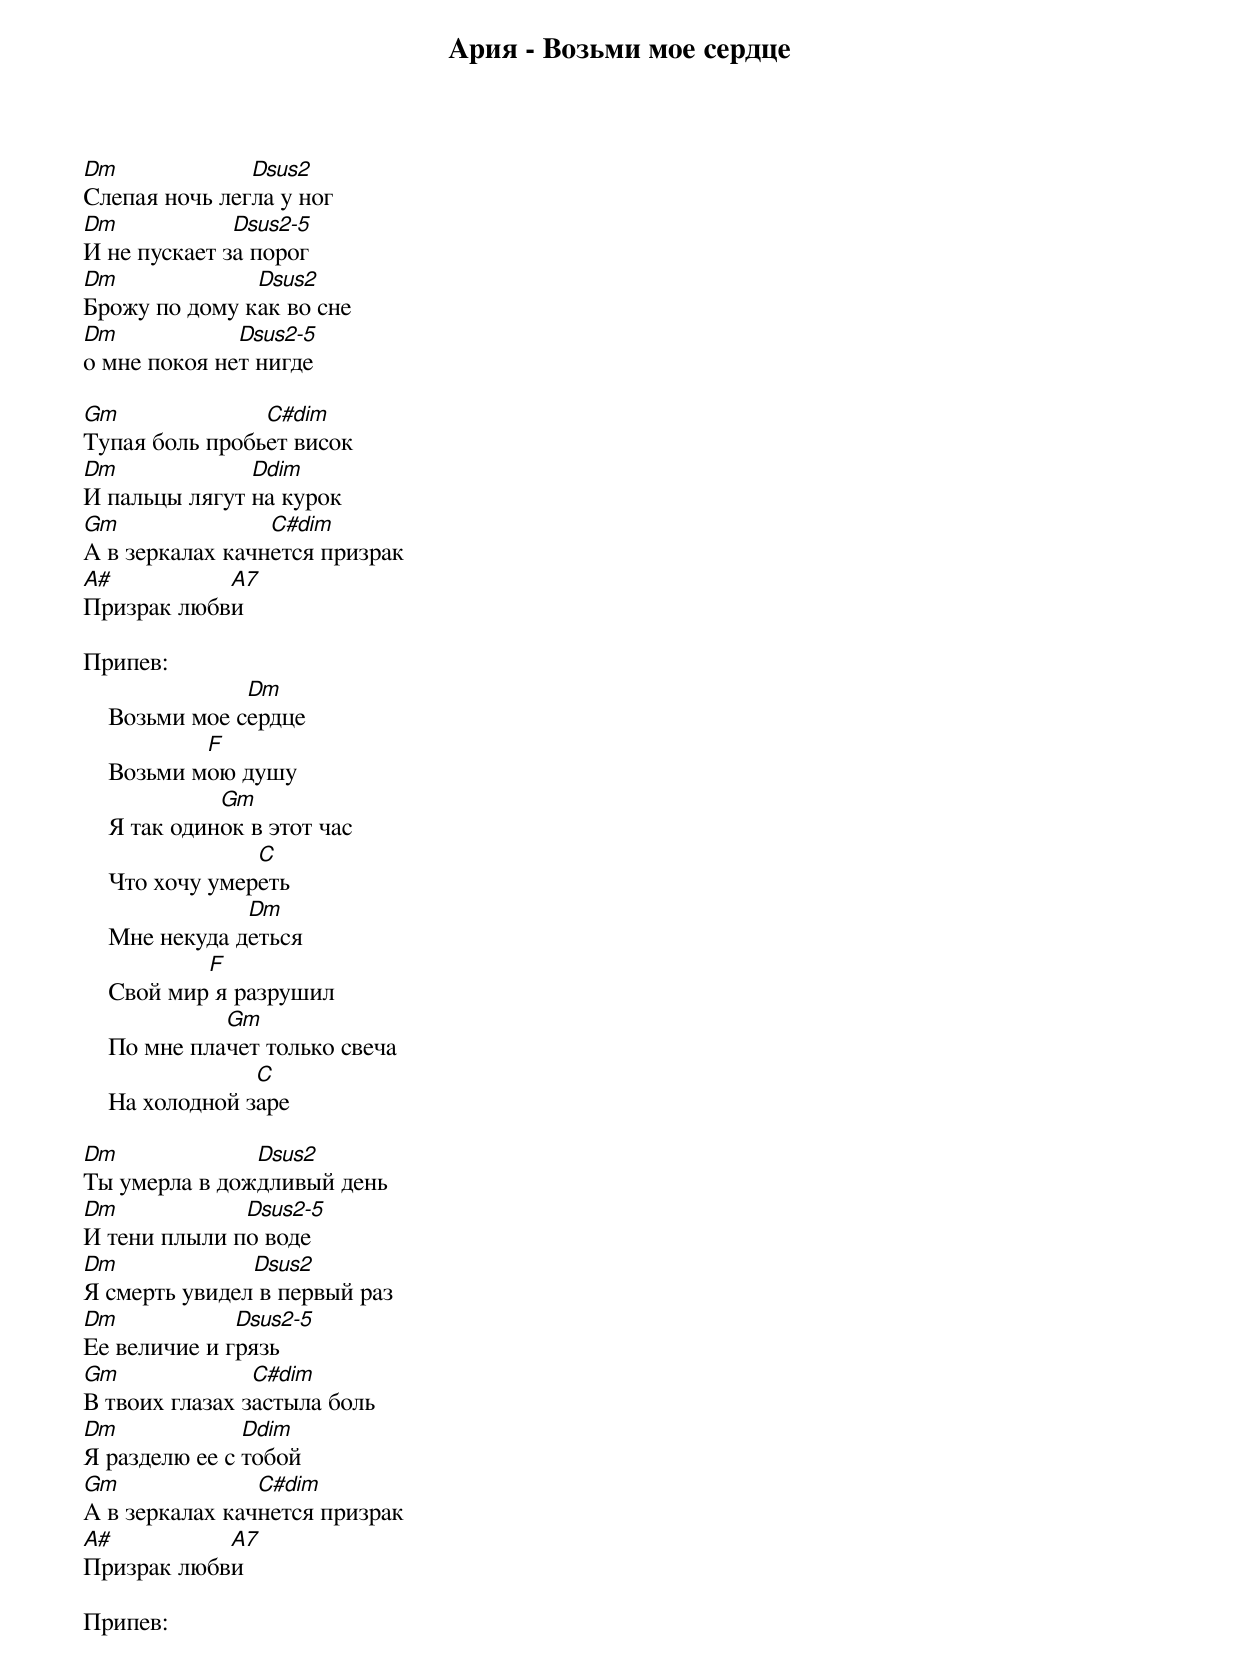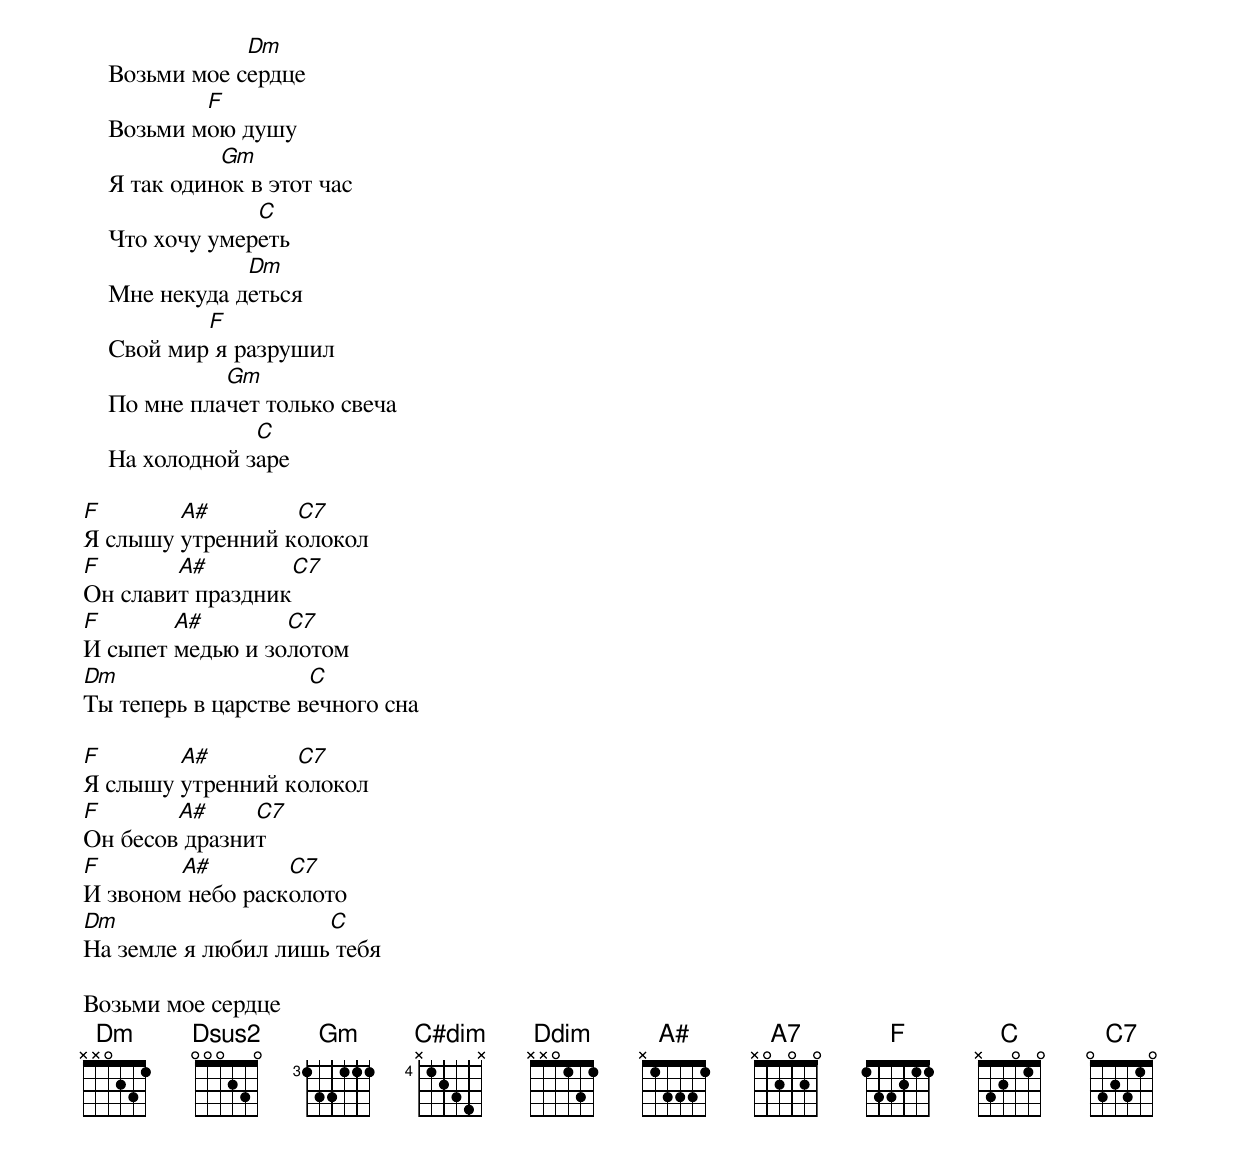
Ария - Возьми мое сердце

Dm             Dsus2
Слепая ночь легла у ног
Dm            Dsus2-5
И не пускает за порог
Dm             Dsus2
Брожу по дому как во сне
Dm            Dsus2-5
о мне покоя нет нигде

Gm              C#dim
Тупая боль пробьет висок
Dm             Ddim
И пальцы лягут на курок
Gm               C#dim
А в зеркалах качнется призрак
A#          A7
Призрак любви

Припев:
                Dm
    Возьми мое сердце
    	    F
    Возьми мою душу
              Gm
    Я так одинок в этот час
                 C
    Что хочу умереть
                Dm
    Мне некуда деться
    	    F
    Свой мир я разрушил
              Gm
    По мне плачет только свеча
                 C
    На холодной заре

Dm             Dsus2
Ты умерла в дождливый день
Dm            Dsus2-5
И тени плыли по воде
Dm             Dsus2
Я смерть увидел в первый раз
Dm            Dsus2-5
Ее величие и грязь
Gm              C#dim
В твоих глазах застыла боль
Dm             Ddim
Я разделю ее с тобой
Gm              C#dim
А в зеркалах качнется призрак
A#          A7
Призрак любви

Припев:
                Dm
    Возьми мое сердце
    	    F
    Возьми мою душу
              Gm
    Я так одинок в этот час
                 C
    Что хочу умереть
                Dm
    Мне некуда деться
    	    F
    Свой мир я разрушил
              Gm
    По мне плачет только свеча
                 C
    На холодной заре

F       A#        C7
Я слышу утренний колокол
F       A#        C7
Он славит праздник
F       A#        C7
И сыпет медью и золотом
Dm     		     C
Ты теперь в царстве вечного сна

F       A#        C7
Я слышу утренний колокол
F       A#     C7
Он бесов дразнит
F       A#        C7
И звоном небо расколото
Dm     		     C
На земле я любил лишь тебя

Возьми мое сердце
